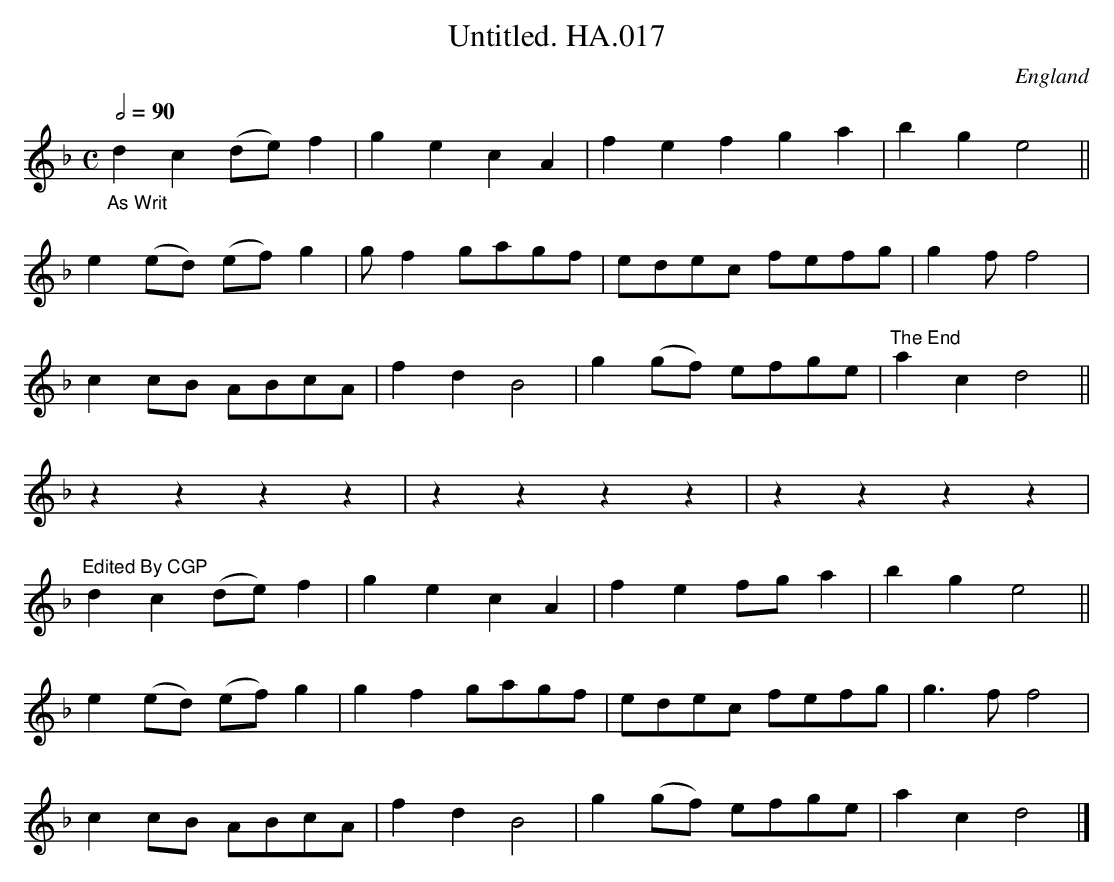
X:1
T:Untitled. HA.017
M:C
L:1/4
Q:1/2=90
O:England
notC:Same as #HA.005
K:F major
"_As Writ"dc(d/e/)f|gecA|fefga|bge2||!
e(e/d/) (e/f/)g|g/f g/a/g/f/|e/d/e/c/ f/e/f/g/|gf/f2|!
cc/B/ A/B/c/A/|fdB2|g(g/f/) e/f/g/e/|"^The End"acd2||!
zzzz|zzzz|zzzz|!
"^Edited By CGP"dc(d/e/)f|gecA|fef/g/a|bge2||!
e(e/d/) (e/f/)g|gfg/a/g/f/|e/d/e/c/ f/e/f/g/|g>f f2|!
cc/B/ A/B/c/A/|fdB2|g(g/f/) e/f/g/e/|acd2|]
